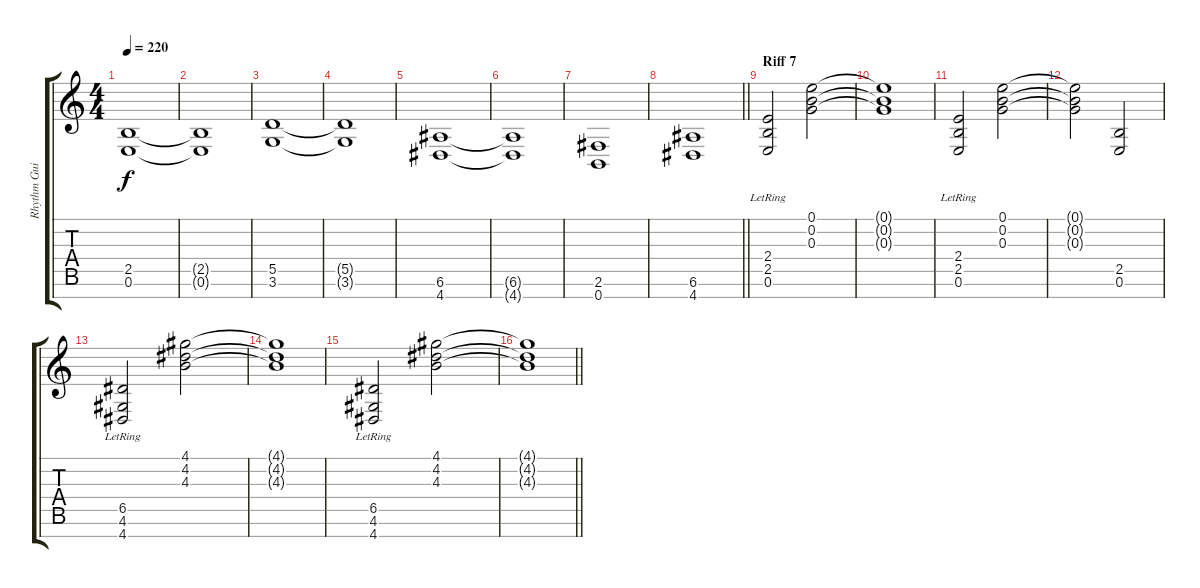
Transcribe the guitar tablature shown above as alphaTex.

\track ("Rhythm Guitar 2" "Rhythm Gui") {instrument distortionguitar}
\staff {score tabs}
\tuning (E4 B3 G3 D3 A2 E2 B1) {hide}
\ts (4 4)
\tempo 220
\clef g2
\ks c
(2.5 0.6).1{dy f} |
(2.5{t} 0.6{t}).1 |
(5.5 3.6).1 |
(5.5{t} 3.6{t}).1 |
(6.6 4.7).1 |
(6.6{t} 4.7{t}).1 |
(2.6 0.7).1 |
\barLineRight lightlight
(6.6 4.7).1 |
\section ("" "Riff 7")
(2.4 2.5{lr} 0.6{lr}).2 (0.1 0.2 0.3).2 |
(0.1{t} 0.2{t} 0.3{t}).1 |
(2.4 2.5{lr} 0.6{lr}).2 (0.1 0.2 0.3).2 |
(0.1{t} 0.2{t} 0.3{t}).2 (2.5 0.6).2 |
(6.5{lr} 4.6{lr} 4.7{lr}).2 (4.1 4.2 4.3).2 |
(4.1{t} 4.2{t} 4.3{t}).1 |
(6.5{lr} 4.6{lr} 4.7{lr}).2 (4.1 4.2 4.3).2 |
\barLineRight lightlight
(4.1{t} 4.2{t} 4.3{t}).1
